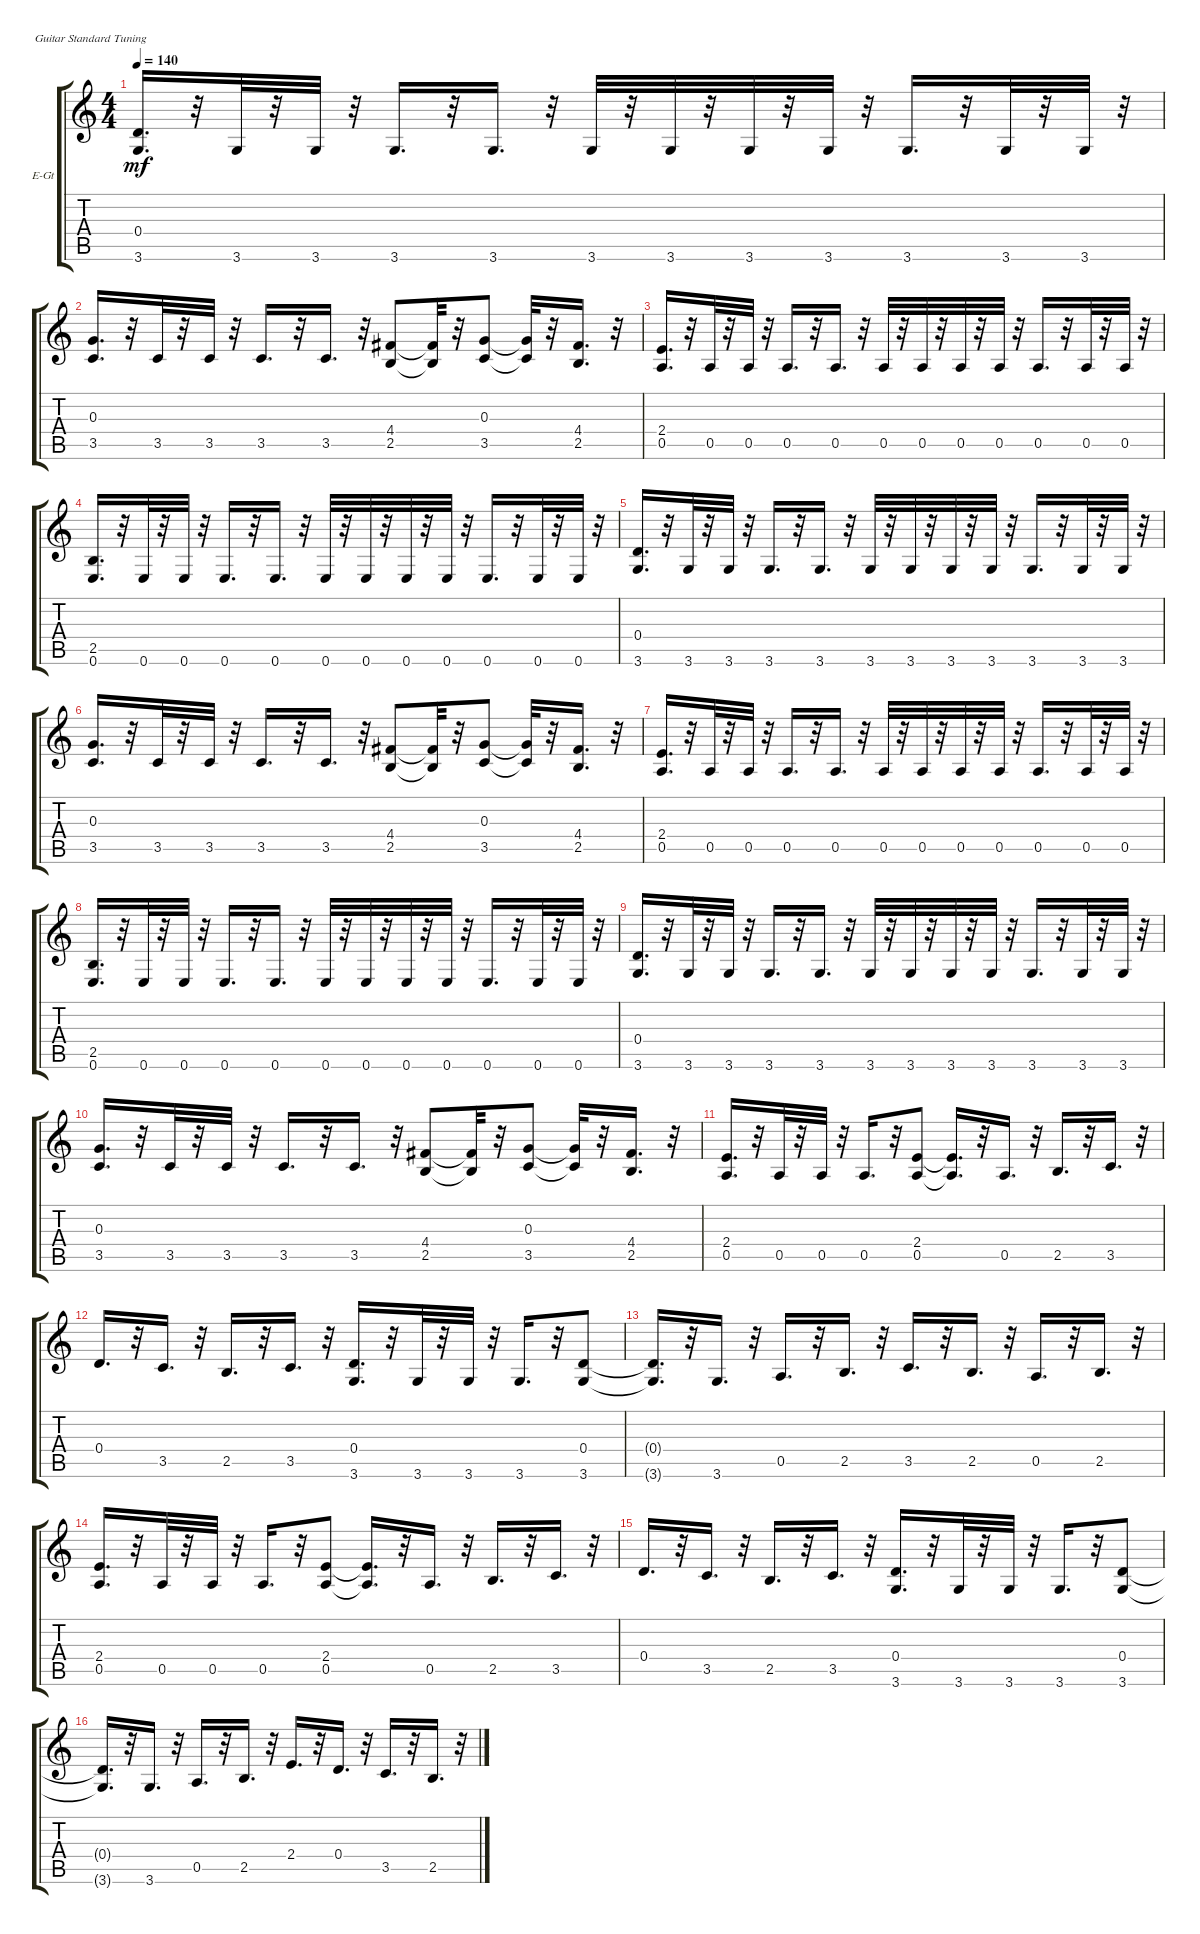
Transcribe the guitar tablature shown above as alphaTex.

\bracketExtendMode groupsimilarinstruments
\firstSystemTrackNameOrientation horizontal
\otherSystemsTrackNameOrientation horizontal
\track ("" "E-Gt") {instrument electricguitarclean}
\staff {score tabs}
\tuning (E4 B3 G3 D3 A2 E2)
\ts (4 4)
\tempo 140
\clef g2
\ks c
(0.4 3.6).16{d dy mf} r.32 3.6.32 r.32 3.6.32 r.32 3.6.16{d} r.32 3.6.16{d} r.32 3.6.32 r.32 3.6.32 r.32 3.6.32 r.32 3.6.32 r.32 3.6.16{d} r.32 3.6.32 r.32 3.6.32 r.32 |
(0.3 3.5).16{d} r.32 3.5.32 r.32 3.5.32 r.32 3.5.16{d} r.32 3.5.16{d} r.32 (4.4 2.5).8 (4.4{t} 2.5{t}).32 r.32 (0.3 3.5).8 (0.3{t} 3.5{t}).32 r.32 (4.4 2.5).16{d} r.32 |
(2.4 0.5).16{d} r.32 0.5.32 r.32 0.5.32 r.32 0.5.16{d} r.32 0.5.16{d} r.32 0.5.32 r.32 0.5.32 r.32 0.5.32 r.32 0.5.32 r.32 0.5.16{d} r.32 0.5.32 r.32 0.5.32 r.32 |
(2.5 0.6).16{d} r.32 0.6.32 r.32 0.6.32 r.32 0.6.16{d} r.32 0.6.16{d} r.32 0.6.32 r.32 0.6.32 r.32 0.6.32 r.32 0.6.32 r.32 0.6.16{d} r.32 0.6.32 r.32 0.6.32 r.32 |
(0.4 3.6).16{d} r.32 3.6.32 r.32 3.6.32 r.32 3.6.16{d} r.32 3.6.16{d} r.32 3.6.32 r.32 3.6.32 r.32 3.6.32 r.32 3.6.32 r.32 3.6.16{d} r.32 3.6.32 r.32 3.6.32 r.32 |
(0.3 3.5).16{d} r.32 3.5.32 r.32 3.5.32 r.32 3.5.16{d} r.32 3.5.16{d} r.32 (4.4 2.5).8 (4.4{t} 2.5{t}).32 r.32 (0.3 3.5).8 (0.3{t} 3.5{t}).32 r.32 (4.4 2.5).16{d} r.32 |
(2.4 0.5).16{d} r.32 0.5.32 r.32 0.5.32 r.32 0.5.16{d} r.32 0.5.16{d} r.32 0.5.32 r.32 0.5.32 r.32 0.5.32 r.32 0.5.32 r.32 0.5.16{d} r.32 0.5.32 r.32 0.5.32 r.32 |
(2.5 0.6).16{d} r.32 0.6.32 r.32 0.6.32 r.32 0.6.16{d} r.32 0.6.16{d} r.32 0.6.32 r.32 0.6.32 r.32 0.6.32 r.32 0.6.32 r.32 0.6.16{d} r.32 0.6.32 r.32 0.6.32 r.32 |
(0.4 3.6).16{d} r.32 3.6.32 r.32 3.6.32 r.32 3.6.16{d} r.32 3.6.16{d} r.32 3.6.32 r.32 3.6.32 r.32 3.6.32 r.32 3.6.32 r.32 3.6.16{d} r.32 3.6.32 r.32 3.6.32 r.32 |
(0.3 3.5).16{d} r.32 3.5.32 r.32 3.5.32 r.32 3.5.16{d} r.32 3.5.16{d} r.32 (4.4 2.5).8 (4.4{t} 2.5{t}).32 r.32 (0.3 3.5).8 (0.3{t} 3.5{t}).32 r.32 (4.4 2.5).16{d} r.32 |
(2.4 0.5).16{d} r.32 0.5.32 r.32 0.5.32 r.32 0.5.16{d} r.32 (2.4 0.5).8 (2.4{t} 0.5{t}).16{d} r.32 0.5.16{d} r.32 2.5.16{d} r.32 3.5.16{d} r.32 |
0.4.16{d} r.32 3.5.16{d} r.32 2.5.16{d} r.32 3.5.16{d} r.32 (0.4 3.6).16{d} r.32 3.6.32 r.32 3.6.32 r.32 3.6.16{d} r.32 (0.4 3.6).8 |
(0.4{t} 3.6{t}).16{d} r.32 3.6.16{d} r.32 0.5.16{d} r.32 2.5.16{d} r.32 3.5.16{d} r.32 2.5.16{d} r.32 0.5.16{d} r.32 2.5.16{d} r.32 |
(2.4 0.5).16{d} r.32 0.5.32 r.32 0.5.32 r.32 0.5.16{d} r.32 (2.4 0.5).8 (2.4{t} 0.5{t}).16{d} r.32 0.5.16{d} r.32 2.5.16{d} r.32 3.5.16{d} r.32 |
0.4.16{d} r.32 3.5.16{d} r.32 2.5.16{d} r.32 3.5.16{d} r.32 (0.4 3.6).16{d} r.32 3.6.32 r.32 3.6.32 r.32 3.6.16{d} r.32 (0.4 3.6).8 |
(0.4{t} 3.6{t}).16{d} r.32 3.6.16{d} r.32 0.5.16{d} r.32 2.5.16{d} r.32 2.4.16{d} r.32 0.4.16{d} r.32 3.5.16{d} r.32 2.5.16{d} r.32
